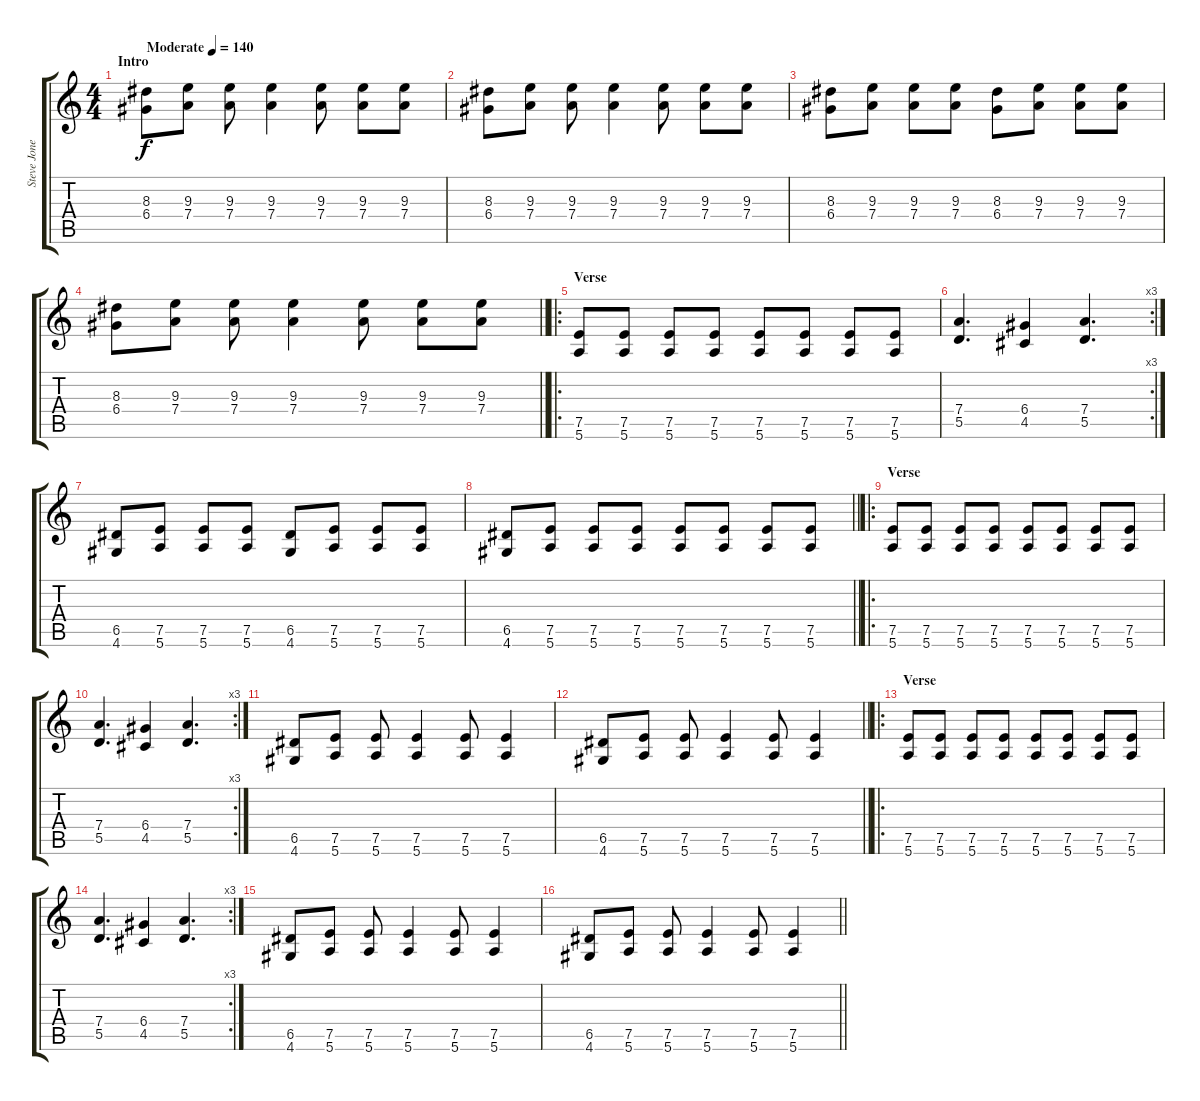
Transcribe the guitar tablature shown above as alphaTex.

\track ("Steve Jones" "Steve Jone") {instrument distortionguitar}
\staff {score tabs}
\tuning (E4 B3 G3 D3 A2 E2) {hide}
\ts (4 4)
\section ("" "Intro")
\tempo (140 "Moderate")
\clef g2
\ks c
(8.3 6.4).8{dy f instrument distortionguitar} (9.3 7.4).8 (9.3 7.4).8 (9.3 7.4).4 (9.3 7.4).8 (9.3 7.4).8 (9.3 7.4).8 |
(8.3 6.4).8 (9.3 7.4).8 (9.3 7.4).8 (9.3 7.4).4 (9.3 7.4).8 (9.3 7.4).8 (9.3 7.4).8 |
(8.3 6.4).8 (9.3 7.4).8 (9.3 7.4).8 (9.3 7.4).8 (8.3 6.4).8 (9.3 7.4).8 (9.3 7.4).8 (9.3 7.4).8 |
\barLineRight lightlight
(8.3 6.4).8 (9.3 7.4).8 (9.3 7.4).8 (9.3 7.4).4 (9.3 7.4).8 (9.3 7.4).8 (9.3 7.4).8 |
\ro
\section ("" "Verse")
(7.5 5.6).8 (7.5 5.6).8 (7.5 5.6).8 (7.5 5.6).8 (7.5 5.6).8 (7.5 5.6).8 (7.5 5.6).8 (7.5 5.6).8 |
\rc 3
(7.4 5.5).4{d} (6.4 4.5).4 (7.4 5.5).4{d} |
(6.5 4.6).8 (7.5 5.6).8 (7.5 5.6).8 (7.5 5.6).8 (6.5 4.6).8 (7.5 5.6).8 (7.5 5.6).8 (7.5 5.6).8 |
\barLineRight lightlight
(6.5 4.6).8 (7.5 5.6).8 (7.5 5.6).8 (7.5 5.6).8 (7.5 5.6).8 (7.5 5.6).8 (7.5 5.6).8 (7.5 5.6).8 |
\ro
\section ("" "Verse")
(7.5 5.6).8 (7.5 5.6).8 (7.5 5.6).8 (7.5 5.6).8 (7.5 5.6).8 (7.5 5.6).8 (7.5 5.6).8 (7.5 5.6).8 |
\rc 3
(7.4 5.5).4{d} (6.4 4.5).4 (7.4 5.5).4{d} |
(6.5 4.6).8 (7.5 5.6).8 (7.5 5.6).8 (7.5 5.6).4 (7.5 5.6).8 (7.5 5.6).4 |
\barLineRight lightlight
(6.5 4.6).8 (7.5 5.6).8 (7.5 5.6).8 (7.5 5.6).4 (7.5 5.6).8 (7.5 5.6).4 |
\ro
\section ("" "Verse")
(7.5 5.6).8 (7.5 5.6).8 (7.5 5.6).8 (7.5 5.6).8 (7.5 5.6).8 (7.5 5.6).8 (7.5 5.6).8 (7.5 5.6).8 |
\rc 3
(7.4 5.5).4{d} (6.4 4.5).4 (7.4 5.5).4{d} |
(6.5 4.6).8 (7.5 5.6).8 (7.5 5.6).8 (7.5 5.6).4 (7.5 5.6).8 (7.5 5.6).4 |
\barLineRight lightlight
(6.5 4.6).8 (7.5 5.6).8 (7.5 5.6).8 (7.5 5.6).4 (7.5 5.6).8 (7.5 5.6).4
